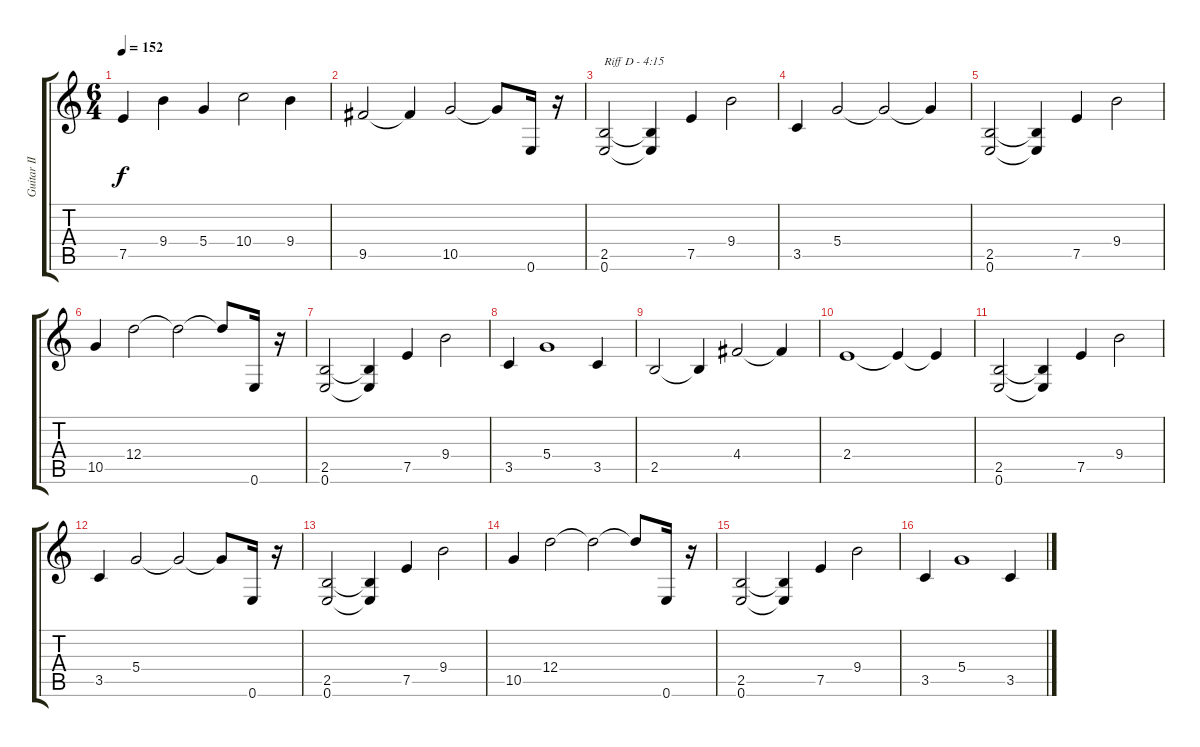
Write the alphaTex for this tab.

\track ("Guitar II" "Guitar II") {instrument distortionguitar}
\staff {score tabs}
\tuning (E4 B3 G3 D3 A2 E2) {hide}
\ts (6 4)
\tempo 152
\clef g2
\ks c
7.5.4{dy f} 9.4.4 5.4.4 10.4.2 9.4.4 |
9.5.2 9.5{t}.4 10.5.2 10.5{t}.8 0.6.16 r.16 |
(2.5 0.6).2{txt "Riff D - 4:15"} (2.5{t} 0.6{t}).4 7.5.4 9.4.2 |
3.5.4 5.4.2 5.4{t}.2 5.4{t}.4 |
(2.5 0.6).2 (2.5{t} 0.6{t}).4 7.5.4 9.4.2 |
10.5.4 12.4.2 12.4{t}.2 12.4{t}.8 0.6.16 r.16 |
(2.5 0.6).2 (2.5{t} 0.6{t}).4 7.5.4 9.4.2 |
3.5.4 5.4.1 3.5.4 |
2.5.2 2.5{t}.4 4.4.2 4.4{t}.4 |
2.4.1 2.4{t}.4 2.4{t}.4 |
(2.5 0.6).2 (2.5{t} 0.6{t}).4 7.5.4 9.4.2 |
3.5.4 5.4.2 5.4{t}.2 5.4{t}.8 0.6.16 r.16 |
(2.5 0.6).2 (2.5{t} 0.6{t}).4 7.5.4 9.4.2 |
10.5.4 12.4.2 12.4{t}.2 12.4{t}.8 0.6.16 r.16 |
(2.5 0.6).2 (2.5{t} 0.6{t}).4 7.5.4 9.4.2 |
3.5.4 5.4.1 3.5.4
